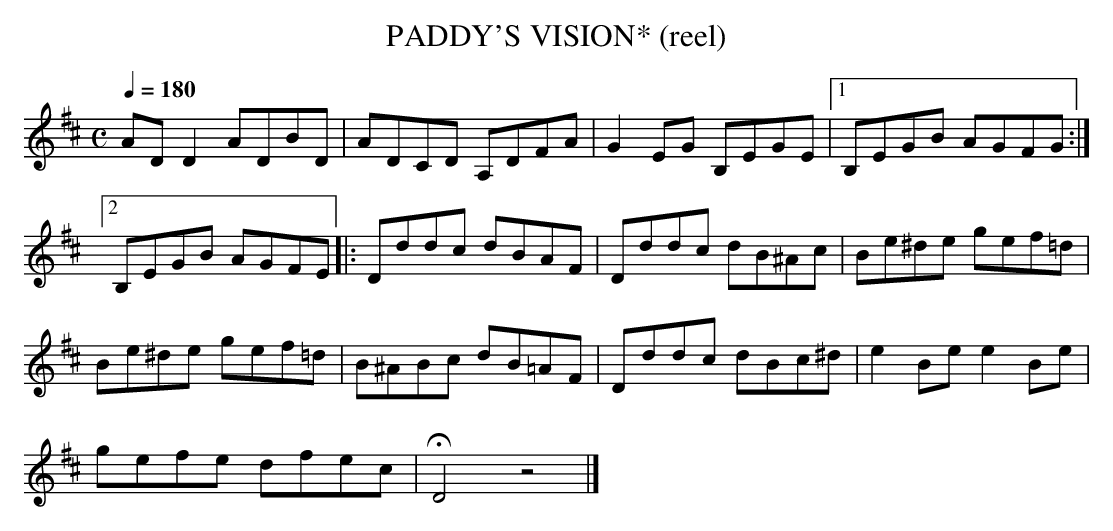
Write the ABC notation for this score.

X:1
T:PADDY'S VISION* (reel)
Q:1/4=180
L:1/8
M:C
K:D % simplified version
ADD2 ADBD|ADCD A,DFA|G2EG B,EGE|1 B,EGB AGFG:|
[2 B,EGB AGFE|:Dddc dBAF|Dddc dB^Ac|Be^de gef=d|
Be^de gef=d|B^ABc dB=AF|Dddc dBc^d|e2Be e2Be|
gefe dfec|HD4z4|]
